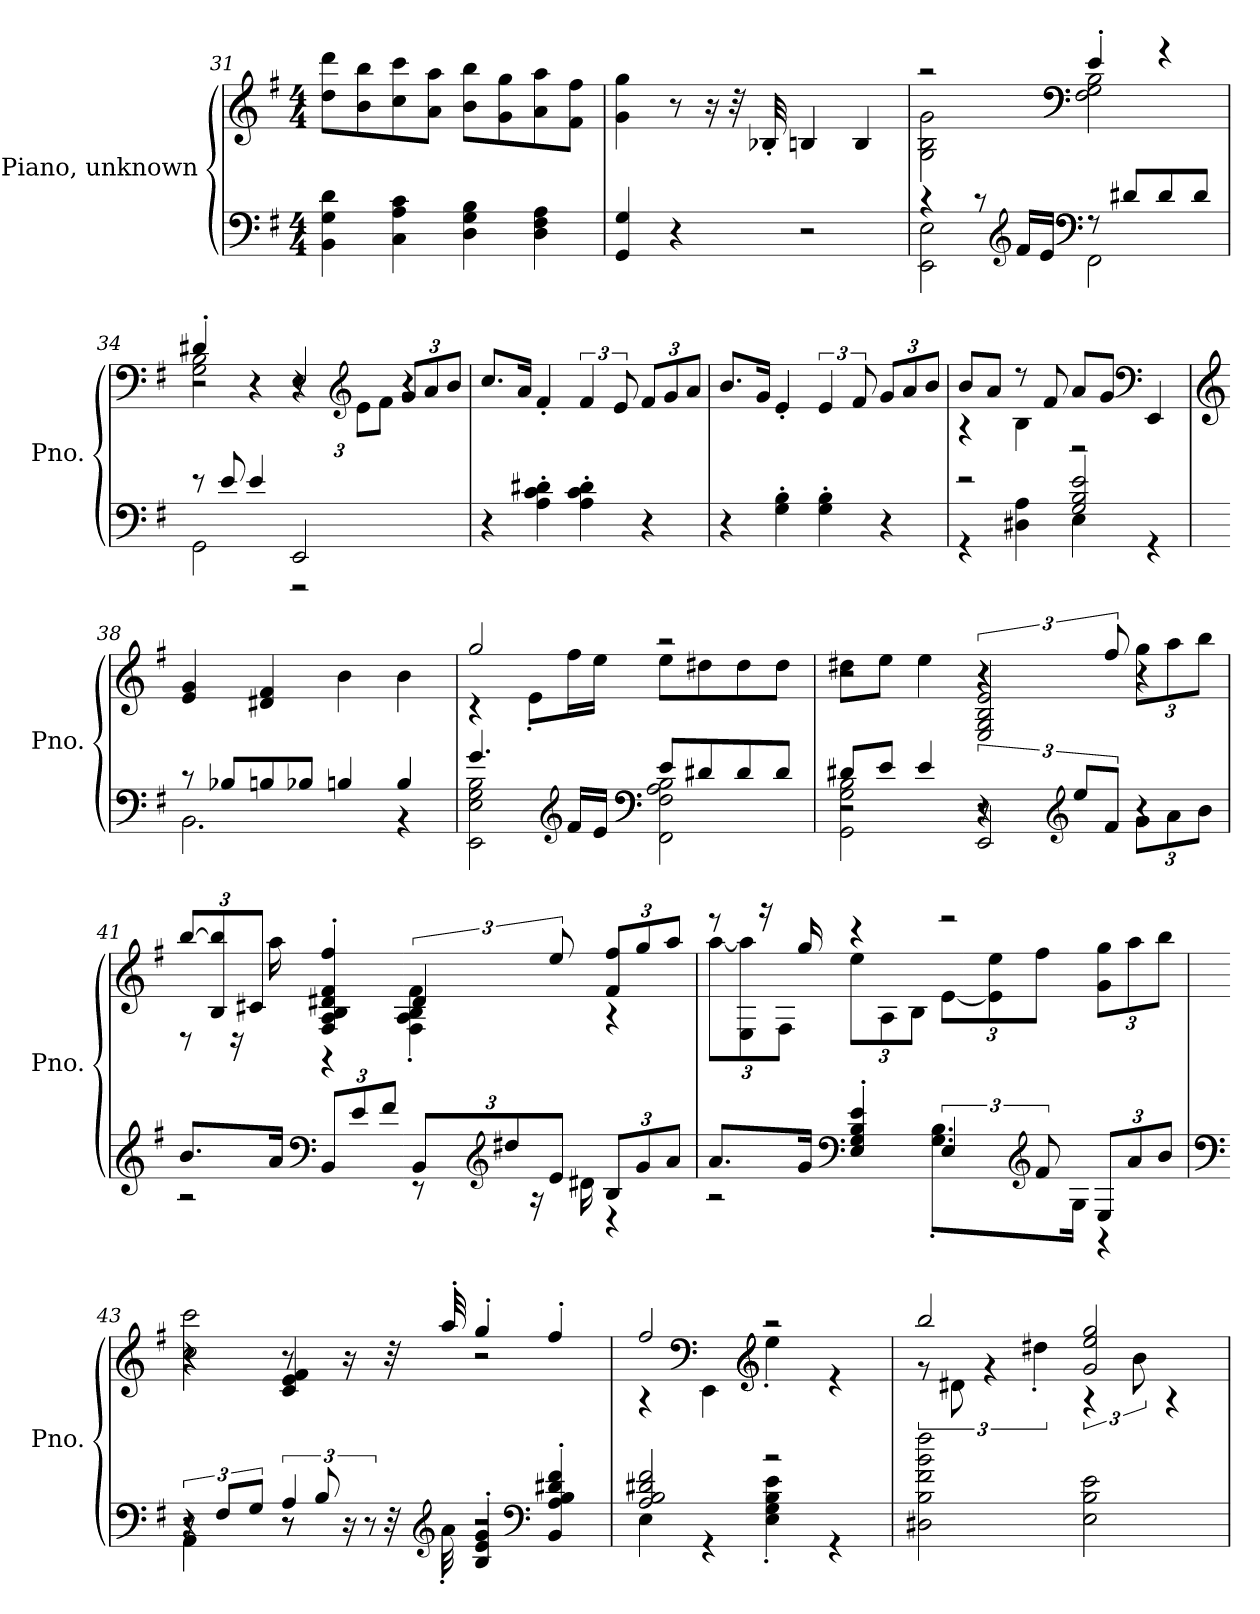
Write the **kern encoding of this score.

**kern	**kern
*part1	*part1
*staff2	*staff1
*I"Piano, unknown	*
*I'Pno.	*
!!LO:LB:g=z
*clefF4	*clefG2
*k[f#]	*k[f#]
*M4/4	*M4/4
=31	=31
4BB\ 4G\ 4d\	8dd\ 8ddd\L
.	8b\ 8bb\
4C\ 4A\ 4c\	8cc\ 8ccc\
.	8a\ 8aa\J
4D\ 4G\ 4B\	8b\ 8bb\L
.	8g\ 8gg\
4D\ 4F#\ 4A\	8a\ 8aa\
.	8f#\ 8ff#\J
=32	=32
4GG/ 4G/	4g\ 4gg\
4r	8r
.	16r
.	32r
.	32B-X'/
2r	4Bn/
.	4B/
=33	=33
*^	*^
4r	2EE\ 2E\	2r	2G\ 2B\ 2g\
8r	.	.	.
*clefG2	*	*	*
16f#/LL	.	.	.
16e/JJ	.	.	.
*clefF4	*	*clefF4	*
8r	2FF#\	4e'/	2F#\ 2G\ 2B\
8d#X/L	.	.	.
8d#/	.	4r	.
8d#/J	.	.	.
!!LO:PB:g=z
=34	=34	=34	=34
*	*	*	*^
8r	2GG\	4d#X'/	2G\ 2B\	2r
8e/	.	.	.	.
4e/	.	4r	.	.
2EE/	2r	4r	12r	2E/
*	*	*clefG2	*	*
.	.	.	12e\L	.
.	.	.	12f#\J	.
*	*	*Xbrackettup	*	*
.	.	12g/L	4r	.
.	.	12a/	.	.
.	.	12b/J	.	.
*v	*v	*	*	*
*	*v	*v	*v
=35	=35
4r	8.cc/L
.	16a/Jk
4A\' 4c\' 4d#X\'	4f#'/
*	*brackettup
4A\' 4c\' 4d#\'	6f#/
.	12e/
*	*Xbrackettup
4r	12f#/L
.	12g/
.	12a/J
=36	=36
4r	8.b/L
.	16g/Jk
4G\' 4B\'	4e'/
*	*brackettup
4G\' 4B\'	6e/
.	12f#/
*	*Xbrackettup
4r	12g/L
.	12a/
.	12b/J
=37	=37
*^	*^
2r	4r	8b/L	4r
.	.	8a/J	.
.	4D#X\ 4A\	8r	4B\
.	.	8f#/	.
2G/ 2B/ 2e/	4E\	8a/L	2r
.	.	8g/J	.
*	*	*clefF4	*
.	4r	4EE/	.
*	*	*v	*v
!!LO:LB:g=z
=38	=38	=38
*	*	*clefG2
8r	2.BB\	4e/ 4g/
8B-X/L	.	.
8Bn/	.	4d#X/ 4f#/
8B-X/J	.	.
4Bn/	.	4b\
4B/	4r	4b\
=39	=39	=39
*	*	*^
4.g/	2EE\ 2E\ 2G\ 2B\	2gg/	4r
.	.	.	8e'\L
*clefG2	*	*	*
16f#/LL	.	.	16ff#\L
16e/JJ	.	.	16ee\JJ
*clefF4	*	*	*
8e/L	2FF#\ 2F#\ 2A\ 2B\	2r	8ee\L
8d#X/	.	.	8dd#X\
8d#/	.	.	8dd#\
8d#/J	.	.	8dd#\J
=40	=40	=40	=40
*	*^	*	*^
8d#X/L	2GG\ 2G\ 2B\	2r	2r	8dd#X\L	2r
8e/J	.	.	.	8ee\J	.
4e/	.	.	.	4ee\	.
*	*	*	*brackettup	*	*
12r	4r	2EE/	6r	4r	2E/ 2G/ 2B/ 2e/
*clefG2	*	*	*	*	*
12ee/L	.	.	.	.	.
12f#/J	.	.	12ff#/	.	.
*	*Xbrackettup	*	*	*Xbrackettup	*
4r	12g\L	.	4r	12gg\L	.
.	12a\	.	.	12aa\	.
.	12b\J	.	.	12bb\J	.
*	*v	*v	*	*	*
*	*	*	*v	*v
!!LO:LB:g=z
=41	=41	=41	=41
8.b/L	2r	[12bb/L	8r
.	.	12B/ 12bb/]	.
.	.	.	16r
.	.	12c#X/J	.
16a/Jk	.	.	16aa\
*clefF4	*	*	*
12BB/L	.	4F#/' 4A/' 4B/' 4d#X/' 4f#/' 4ff#/'	4r
12e/	.	.	.
12f#/J	.	.	.
*	*	*brackettup	*
12BB/L	8r	6d#/	4F#\' 4A\' 4B\' 4f#\'
*clefG2	*	*	*
12dd#X/	.	.	.
.	16r	.	.
12e/J	.	12ee/	.
.	16d#X\	.	.
*	*	*Xbrackettup	*
12B/L	4r	12f#/ 12ff#/L	4r
12g/	.	12gg/	.
12a/J	.	12aa/J	.
=42	=42	=42	=42
8.a/L	2r	8r	[12aa\L
.	.	.	12E\ 12aa\]
.	.	16r	.
.	.	.	12F#\J
16g/Jk	.	16gg/	.
*clefF4	*	*	*
4E/' 4G/' 4B/' 4e/'	.	4r	12ee\L
.	.	.	12A\
.	.	.	12B\J
*brackettup	*	*	*
6E/	8.G\' 8.B\'L	2r	[12e\L
.	.	.	12e\] 12ee\
*clefG2	*	*	*
12f#/	.	.	12ff#\J
.	16G\Jk	.	.
*Xbrackettup	*	*	*
12E/L	4r	.	12g\ 12gg\L
12a/	.	.	12aa\
12b/J	.	.	12bb\J
*v	*v	*	*
*	*v	*v
!!LO:LB:g=z
=43	=43
*clefF4	*
*brackettup	*
*^	*^
*	*^	*	*^
12r	4AA\	4r	4r	2cc\ 2ccc\	4r
12F#/L	.	.	.	.	.
12G/J	.	.	.	.	.
12r	8r	4A/	8r	.	4c/ 4e/ 4f#/
12B/	.	.	.	.	.
.	16r	.	16r	.	.
12r	.	.	.	.	.
.	32r	.	32r	.	.
*clefG2	*	*	*	*	*
.	32a'\	.	32aa'/	.	.
4B/' 4e/' 4g/'	2r	2r	4gg'/	2r	2r
*clefF4	*	*	*	*	*
4BB/' 4A/' 4B/' 4d#X/' 4f#/'	.	.	4ff#'/	.	.
*	*v	*v	*	*	*
*	*	*	*v	*v
=44	=44	=44	=44
2A/ 2B/ 2d#X/ 2f#/	4E\	2ff#/	4r
*	*	*clefF4	*
.	4r	.	4EE\
*	*	*clefG2	*
2r	4E\' 4G\' 4B\' 4e\'	2r	4ee'\
.	4r	.	4r
*v	*v	*	*
=45	=45	=45
*	*	*brackettup
2D#X\ 2B\ 2f#\ 2b\ 2ff#\	2bb/	12r
.	.	12d#X\
.	.	6r
.	.	6dd#X'\
2E\ 2B\ 2e\	2g/ 2ee/ 2gg/	6r
.	.	12b\
.	.	4r
*	*v	*v
=	=
*-	*-
